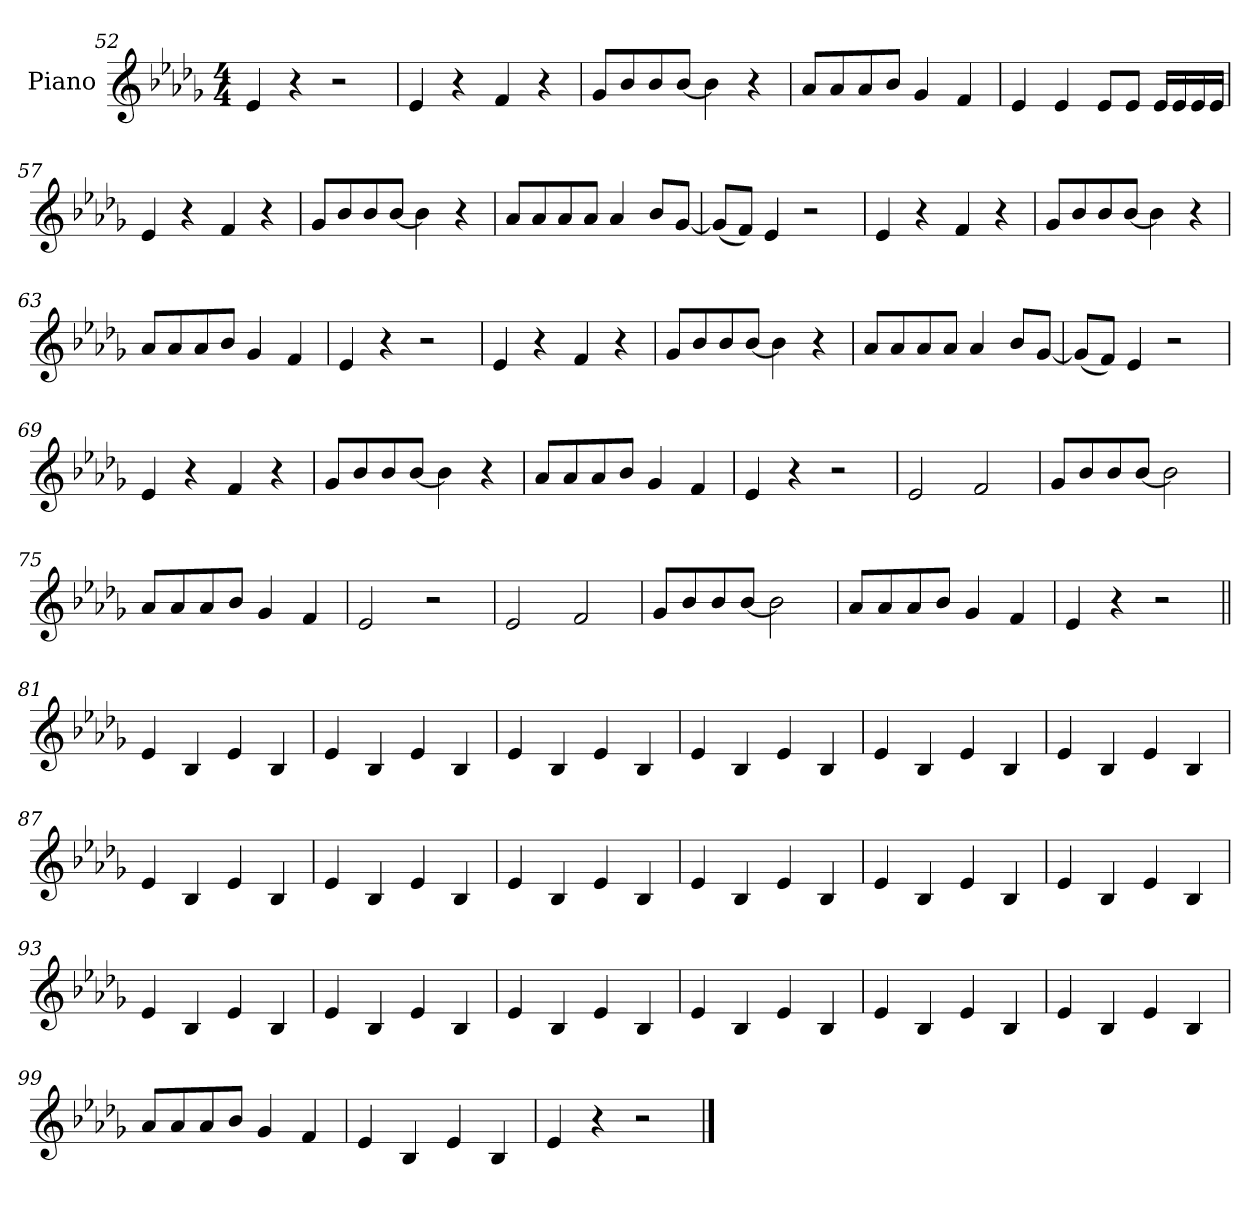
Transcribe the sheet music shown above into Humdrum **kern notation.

**kern
*part1
*staff1
*I"Piano
*I'Pno.
*clefG2
*k[b-e-a-d-g-]
*M4/4
=52
4e-
4r
2r
=53
4e-
4r
4f
4r
=54
8g-L
8b-
8b-
[8b-J
4b-]
4r
=55
8a-L
8a-
8a-
8b-J
4g-
4f
=56
4e-
4e-
8e-L
8e-J
16e-LL
16e-
16e-
16e-JJ
=57
4e-
4r
4f
4r
=58
8g-L
8b-
8b-
[8b-J
4b-]
4r
=59
8a-L
8a-
8a-
8a-J
4a-
8b-L
[8g-J
=60
(8g-L]
8fJ)
4e-
2r
=61
4e-
4r
4f
4r
=62
8g-L
8b-
8b-
[8b-J
4b-]
4r
=63
8a-L
8a-
8a-
8b-J
4g-
4f
=64
4e-
4r
2r
=65
4e-
4r
4f
4r
=66
8g-L
8b-
8b-
[8b-J
4b-]
4r
=67
8a-L
8a-
8a-
8a-J
4a-
8b-L
[8g-J
=68
(8g-L]
8fJ)
4e-
2r
=69
4e-
4r
4f
4r
=70
8g-L
8b-
8b-
[8b-J
4b-]
4r
=71
8a-L
8a-
8a-
8b-J
4g-
4f
=72
4e-
4r
2r
=73
2e-!
2f!
=74
8g-!L
8b-!
8b-!
[8b-!J
2b-!]
=75
8a-!L
8a-!
8a-!
8b-!J
4g-!
4f!
=76
2e-!
2r
=77
2e-!
2f!
=78
8g-!L
8b-!
8b-!
[8b-!J
2b-!]
=79
8a-L
8a-
8a-
8b-J
4g-
4f
=80
4e-
4r
2r
=81||
4e-!
4B-!
4e-!
4B-!
=82
4e-!
4B-!
4e-!
4B-!
=83
4e-!
4B-!
4e-!
4B-!
=84
4e-!
4B-!
4e-!
4B-!
=85
4e-!
4B-!
4e-!
4B-!
=86
4e-!
4B-!
4e-!
4B-!
=87
4e-!
4B-!
4e-!
4B-!
=88
4e-!
4B-!
4e-!
4B-!
=89
4e-!
4B-!
4e-!
4B-!
=90
4e-!
4B-!
4e-!
4B-!
=91
4e-!
4B-!
4e-!
4B-!
=92
4e-!
4B-!
4e-!
4B-!
=93
4e-!
4B-!
4e-!
4B-!
=94
4e-!
4B-!
4e-!
4B-!
=95
4e-!
4B-!
4e-!
4B-!
=96
4e-!
4B-!
4e-!
4B-!
=97
4e-!
4B-!
4e-!
4B-!
=98
4e-!
4B-!
4e-!
4B-!
=99
8a-L
8a-
8a-
8b-J
4g-
4f
=100
4e-
4B-!
4e-!
4B-!
=101
4e-!
4r
2r
==
*-
